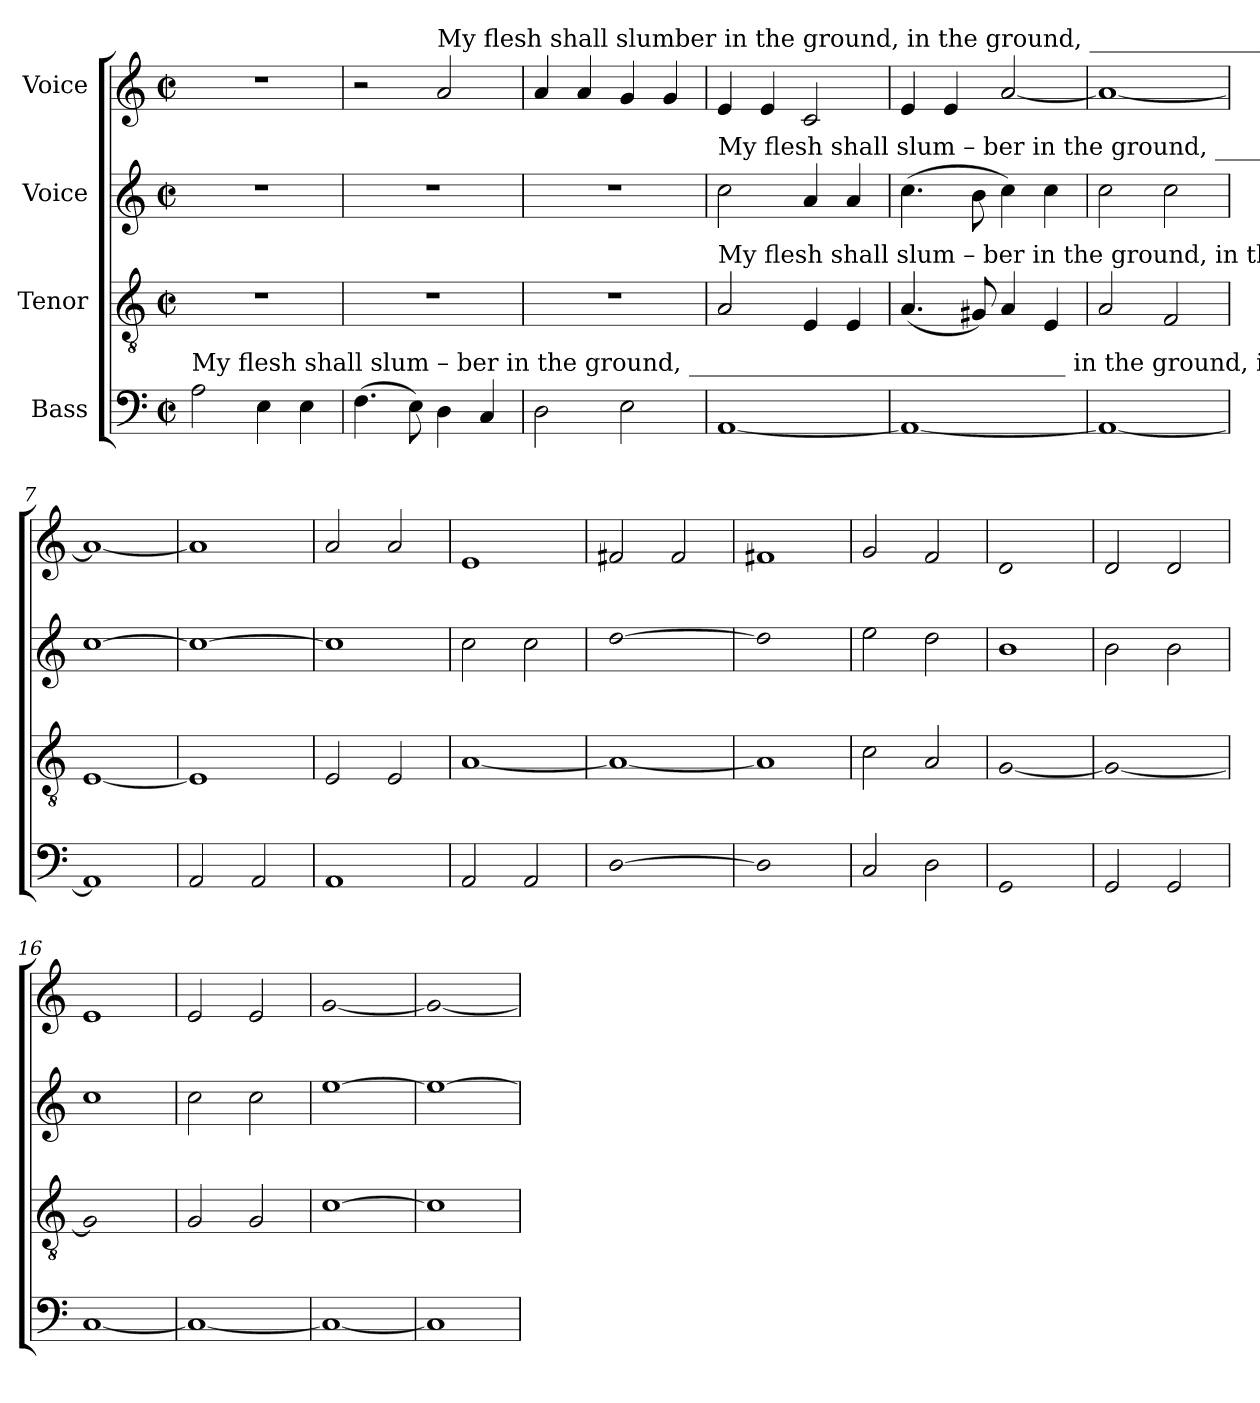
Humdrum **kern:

**kern	**kern	**kern	**kern
*part4	*part3	*part2	*part1
*staff4	*staff3	*staff2	*staff1
*I"Bass	*I"Tenor	*I"Voice	*I"Voice
*clefF4	*clefGv2	*clefG2	*clefG2
*k[]	*k[]	*k[]	*k[]
*M4/4	*M4/4	*M4/4	*M4/4
*met(c|)	*met(c|)	*met(c|)	*met(c|)
=1	=1	=1	=1
!LO:TX:a:t=My flesh shall slum  –  ber    in       the          ground, _______________________________   in the ground,   in  the   ground,         in the ground, in the  ground, __________	!	!	!
2A!\	1r	1r	1r
4E!\	.	.	.
4E!\	.	.	.
=2	=2	=2	=2
(>4.F!\	1r	1r	2r
8E!\)	.	.	.
!	!	!	!LO:TX:a:t=My flesh shall slumber in the ground,   in    the    ground, ________________      in the ground, in the ground, in the ground, in the ground, in the ground, __
4D!\	.	.	2a!/
4C!/	.	.	.
=3	=3	=3	=3
2D!\	1r	1r	4a!/
.	.	.	4a!/
2E!\	.	.	4g!/
.	.	.	4g!/
=4	=4	=4	=4
!	!	!LO:TX:a:t=My flesh shall slum      –      ber     in   the   ground, _________   in  the   ground,        in the ground, in the ground, in the ground, ___	!
!	!LO:TX:a:t=My flesh shall slum      –       ber     in  the    ground,          in  the  ground, _________    in  the  ground, ________ in  the  ground,	!	!
[1AA!	2A!/	2cc!\	4e!/
.	.	.	4e!/
.	4E!/	4a!/	2c!/
.	4E!/	4a!/	.
=5	=5	=5	=5
1AA!_	(<4.A!/	(>4.cc!\	4e!/
.	.	.	4e!/
.	8G#X!/)	8b!\	.
.	4A!/	4cc!\)	[2a!/
.	4E!/	4cc!\	.
=6	=6	=6	=6
1AA!_	2A!/	2cc!\	1a!_
.	2F!/	2cc!\	.
=7	=7	=7	=7
1AA!]	[1E!	[1cc!	1a!_
=8	=8	=8	=8
2AA!/	1E!]	1cc!_	1a!]
2AA!/	.	.	.
=9	=9	=9	=9
1AA!	2E!/	1cc!]	2a!/
.	2E!/	.	2a!/
=10	=10	=10	=10
2AA!/	[1A!	2cc!\	1e!
2AA!/	.	2cc!\	.
=11	=11	=11	=11
!LO:N:head=open	!	!LO:N:head=open	!
[1D!	1A!_	[1dd!	2f#X!/
.	.	.	2f#!/
=12	=12	=12	=12
!LO:N:head=open	!	!LO:N:head=open	!
1D!]	1A!]	1dd!]	1f#X!
=13	=13	=13	=13
2C!/	2c!\	2ee!\	2g!/
2D!\	2A!/	2dd!\	2f!/
=14	=14	=14	=14
!LO:N:head=open	!LO:N:head=open	!	!LO:N:head=open
1GG!	[1G!	1b!	1d!
=15	=15	=15	=15
!	!LO:N:head=open	!	!
2GG!/	1G!_	2b!\	2d!/
2GG!/	.	2b!\	2d!/
=16	=16	=16	=16
!	!LO:N:head=open	!	!
[1C!	1G!]	1cc!	1e!
=17	=17	=17	=17
1C!_	2G!/	2cc!\	2e!/
.	2G!/	2cc!\	2e!/
=18	=18	=18	=18
!	!	!	!LO:N:head=open
1C!_	[1c!	[1ee!	[1g!
=19	=19	=19	=19
!	!	!	!LO:N:head=open
1C!]	1c!]	1ee!_	1g!_
=	=	=	=
*-	*-	*-	*-
